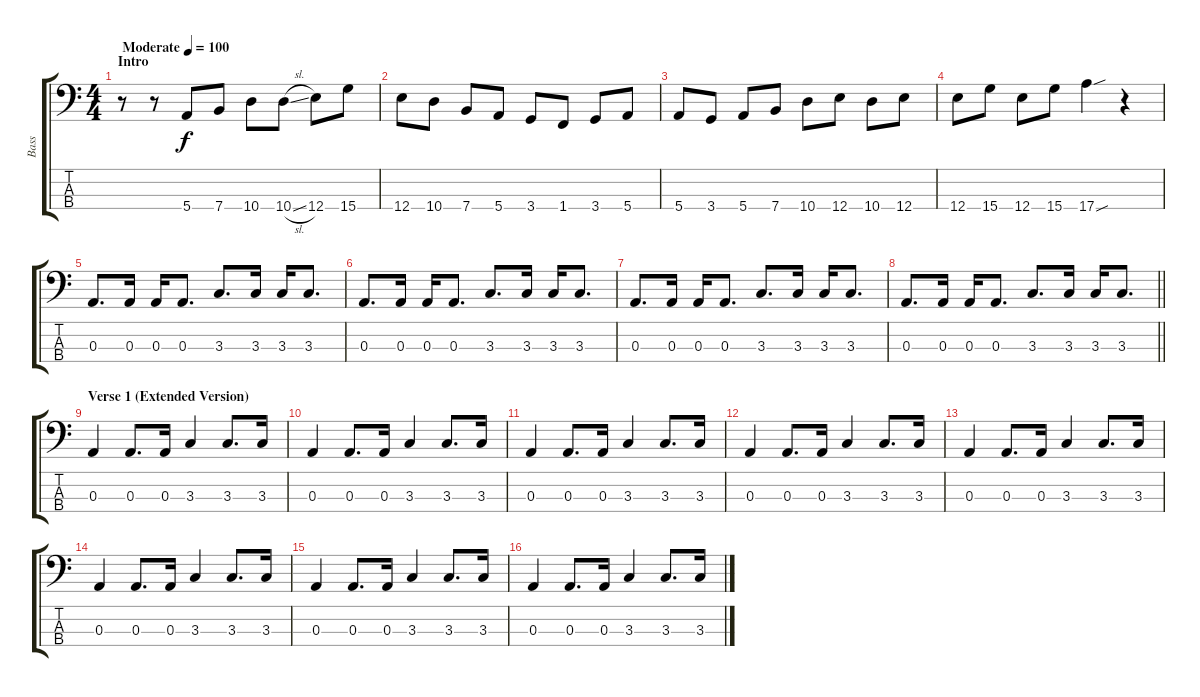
\track ("Bass" "Bass") {instrument electricbassfinger}
\staff {score tabs}
\tuning (G2 D2 A1 E1) {hide}
\ts (4 4)
\section ("" "Intro")
\tempo (100 "Moderate")
\clef f4
\ks c
r.8{dy f instrument electricbassfinger} r.8 5.4.8 7.4.8 10.4.8 10.4{sl}.8 12.4.8 15.4.8 |
12.4.8 10.4.8 7.4.8 5.4.8 3.4.8 1.4.8 3.4.8 5.4.8 |
5.4.8 3.4.8 5.4.8 7.4.8 10.4.8 12.4.8 10.4.8 12.4.8 |
12.4.8 15.4.8 12.4.8 15.4.8 17.4{sou}.4 r.4 |
0.3.8{d} 0.3.16 0.3.16 0.3.8{d} 3.3.8{d} 3.3.16 3.3.16 3.3.8{d} |
0.3.8{d} 0.3.16 0.3.16 0.3.8{d} 3.3.8{d} 3.3.16 3.3.16 3.3.8{d} |
0.3.8{d} 0.3.16 0.3.16 0.3.8{d} 3.3.8{d} 3.3.16 3.3.16 3.3.8{d} |
\barLineRight lightlight
0.3.8{d} 0.3.16 0.3.16 0.3.8{d} 3.3.8{d} 3.3.16 3.3.16 3.3.8{d} |
\section ("" "Verse 1 (Extended Version)")
0.3.4 0.3.8{d} 0.3.16 3.3.4 3.3.8{d} 3.3.16 |
0.3.4 0.3.8{d} 0.3.16 3.3.4 3.3.8{d} 3.3.16 |
0.3.4 0.3.8{d} 0.3.16 3.3.4 3.3.8{d} 3.3.16 |
0.3.4 0.3.8{d} 0.3.16 3.3.4 3.3.8{d} 3.3.16 |
0.3.4 0.3.8{d} 0.3.16 3.3.4 3.3.8{d} 3.3.16 |
0.3.4 0.3.8{d} 0.3.16 3.3.4 3.3.8{d} 3.3.16 |
0.3.4 0.3.8{d} 0.3.16 3.3.4 3.3.8{d} 3.3.16 |
0.3.4 0.3.8{d} 0.3.16 3.3.4 3.3.8{d} 3.3.16
